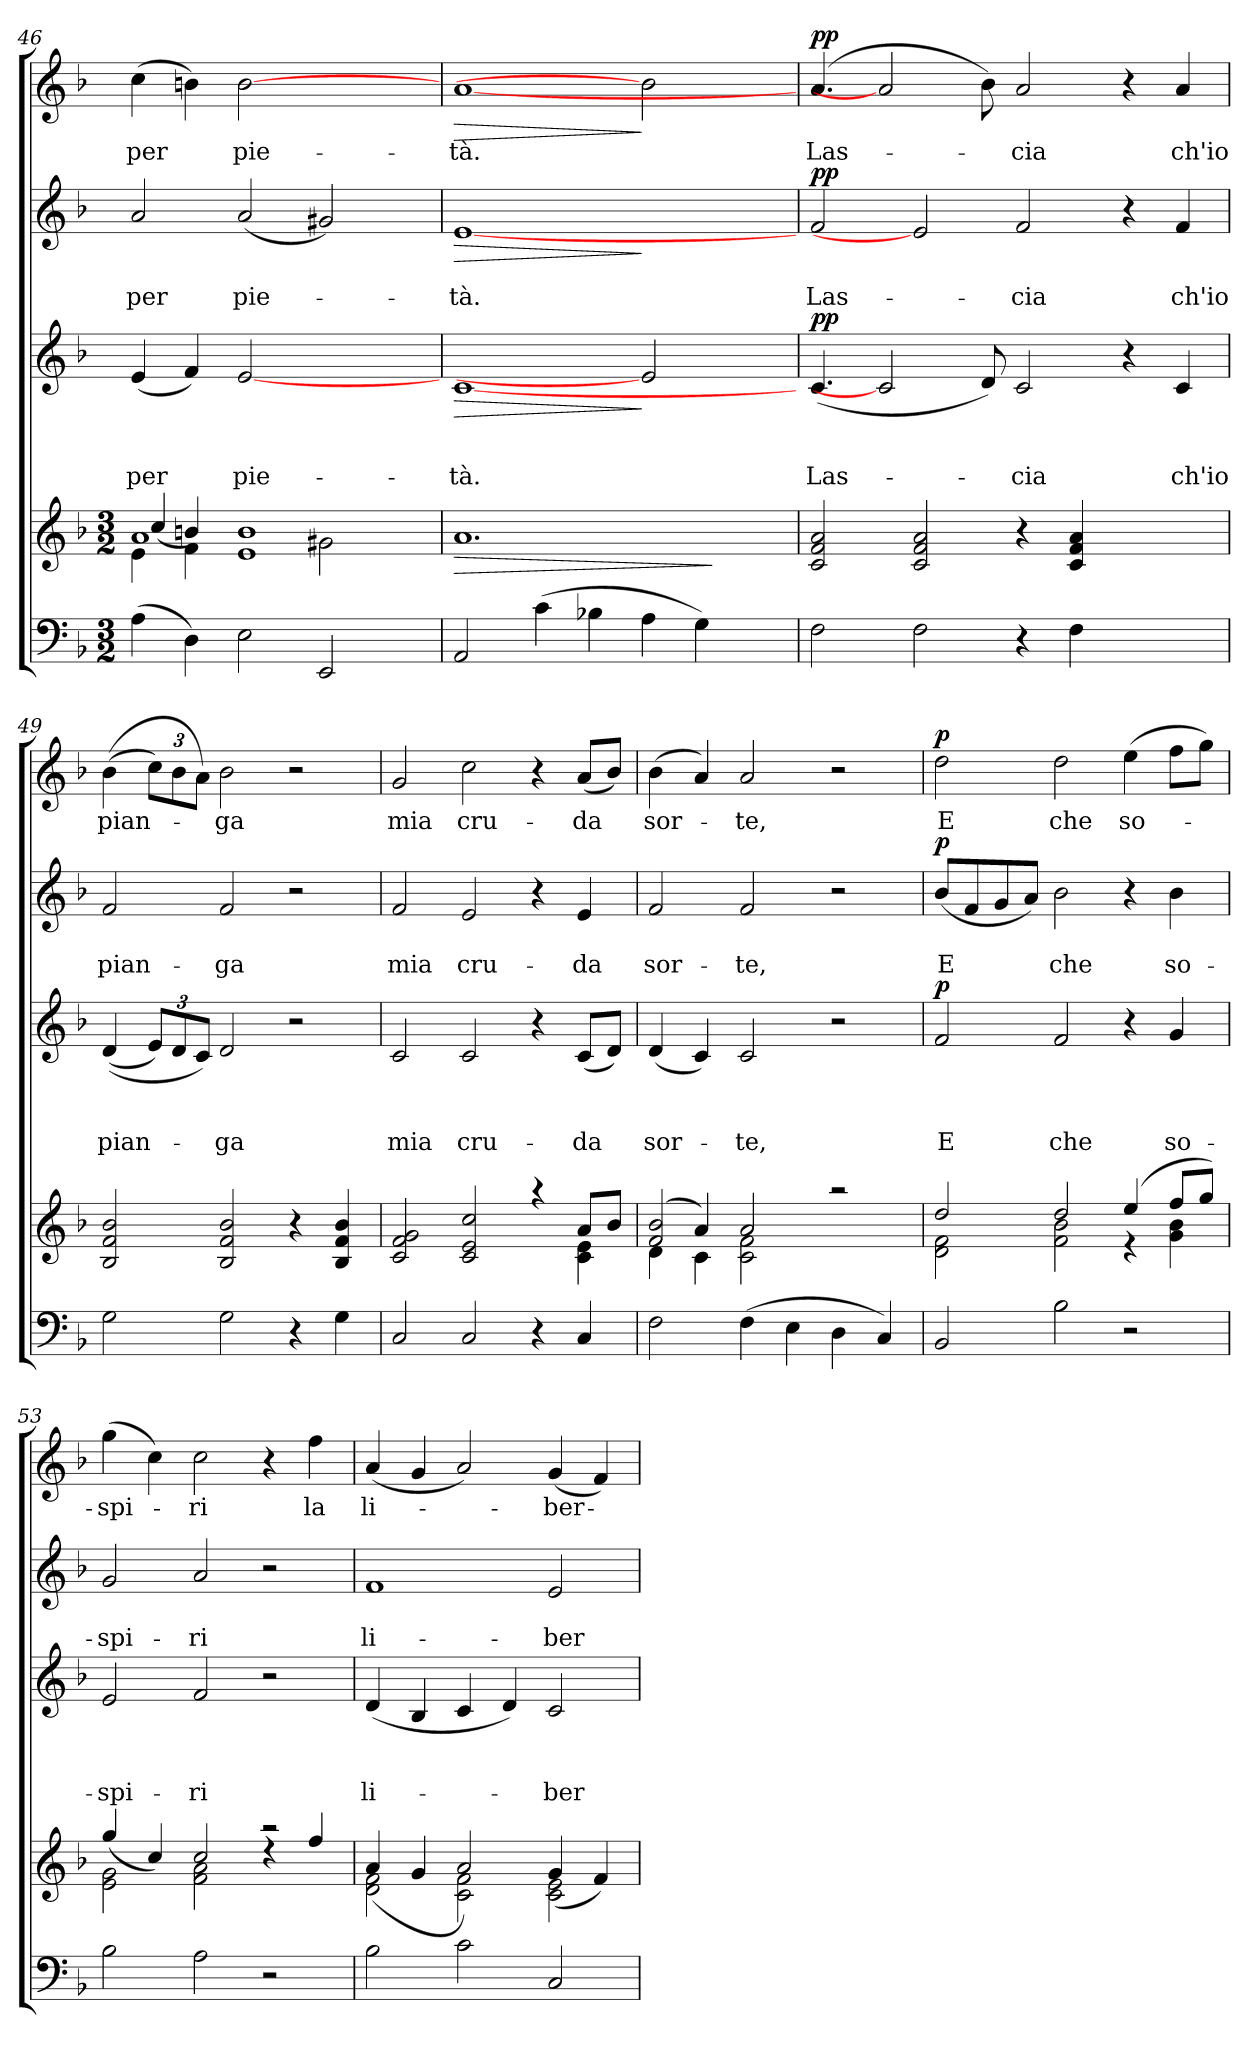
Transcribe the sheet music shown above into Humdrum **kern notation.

**kern	**kern	**dynam	**kern	**text	**text	**text	**dynam	**kern	**text	**text	**dynam	**kern	**text	**dynam
*part5	*part4	*part4	*part3	*part3	*part3	*part3	*part3	*part2	*part2	*part2	*part2	*part1	*part1	*part1
*staff5	*staff4	*staff4	*staff3	*staff3	*staff3	*staff3	*staff3	*staff2	*staff2	*staff2	*staff2	*staff1	*staff1	*staff1
*clefF4	*clefG2	*	*clefG2	*	*	*	*	*clefG2	*	*	*	*clefG2	*	*
*k[b-]	*k[b-]	*	*k[b-]	*	*	*	*	*k[b-]	*	*	*	*k[b-]	*	*
*F:	*F:	*	*F:	*	*	*	*	*F:	*	*	*	*F:	*	*
*M3/2	*M3/2	*	*	*	*	*	*	*	*	*	*	*	*	*
=46	=46	=46	=46	=46	=46	=46	=46	=46	=46	=46	=46	=46	=46	=46
*	*^	*	*	*	*	*	*	*	*	*	*	*	*	*
*	*	*^	*	*	*	*	*	*	*	*	*	*	*	*	*
!	!	!	!	!	!	!	!	!LO:LY:b	!	!	!	!LO:LY:b	!	!	!LO:LY:b	!
(>4A\	1a	(4cc/	4e\	.	(<4e/	.	.	per	.	2a/	.	per	.	(>4cc\	per	.
4D\)	.	4bn/)	4f\	.	4f/)	.	.	.	.	.	.	.	.	4bn\)	.	.
!	!	!	!	!	!	!	!	!LO:LY:b	!	!	!	!LO:LY:b	!	!	!LO:LY:b	!
2E\	.	1e 1b	1ryy	.	[2e	.	.	pie-	.	(<2a/	.	pie-	.	[2b	pie-	.
2EE/	2g#X\	.	.	.	2ryy	.	.	.	.	2g#X/)	.	.	.	2ryy	.	.
*	*v	*v	*v	*	*	*	*	*	*	*	*	*	*	*	*	*
=47	=47	=47	=47	=47	=47	=47	=47	=47	=47	=47	=47	=47	=47	=47
!	!	!LO:HP:b	!	!	!	!LO:LY:b	!LO:HP:b	!	!	!LO:LY:b	!LO:HP:b	!	!LO:LY:b	!LO:HP:b
2AA/	1.a	>	[1c	.	.	-tà.	>	[1e	.	-tà.	>	[1a	-tà.	>
(>4c\	.	.	.	.	.	.	.	.	.	.	.	.	.	.
4B-X\	.	.	.	.	.	.	.	.	.	.	.	.	.	.
4A\	.	.	2e]	.	.	.	]	2ryy	.	.	]	2b]	.	]
4G\)	.	.	.	.	.	.	.	.	.	.	.	.	.	.
.	.	]	.	.	.	.	.	.	.	.	.	.	.	.
!!LO:LB:g=z
=48	=48	=48	=48	=48	=48	=48	=48	=48	=48	=48	=48	=48	=48	=48
!	!	!	!	!	!	!LO:LY:b	!LO:DY:a	!	!	!LO:LY:b	!LO:DY:a	!	!LO:LY:b	!LO:DY:a
2F\	2c/ 2f/ 2a/	.	(<4.c/	.	.	Las-	pp	2f/	.	Las-	pp	(4.a/	Las-	pp
.	.	.	2c]	.	.	.	.	.	.	.	.	2a]	.	.
2F\	2c/ 2f/ 2a/	.	.	.	.	.	.	2e]	.	.	.	.	.	.
.	.	.	8d/)	.	.	.	.	.	.	.	.	8b-\)	.	.
!	!	!	!	!	!	!LO:LY:b	!	!	!	!LO:LY:b	!	!	!LO:LY:b	!
4r	4r	.	2c/	.	.	-cia	.	2f/	.	-cia	.	2a/	-cia	.
4F\	4c/ 4f/ 4a/	.	.	.	.	.	.	.	.	.	.	.	.	.
2ryy	2ryy	.	4r	.	.	.	.	4r	.	.	.	4r	.	.
!	!	!	!	!	!	!LO:LY:b	!	!	!	!LO:LY:b	!	!	!LO:LY:b	!
.	.	.	4c/	.	.	ch'io	.	4f/	.	ch'io	.	4a/	ch'io	.
=49	=49	=49	=49	=49	=49	=49	=49	=49	=49	=49	=49	=49	=49	=49
!	!	!	!	!	!	!LO:LY:b	!	!	!	!LO:LY:b	!	!	!LO:LY:b	!
2G\	2B-/ 2f/ 2b-/	.	(<(<4d/	.	.	pian-	.	2f/	.	pian-	.	(>(>4b-\	pian-	.
*	*	*	*Xbrackettup	*	*	*	*	*	*	*	*	*	*	*
.	.	.	12e/L)	.	.	.	.	.	.	.	.	12cc\L)	.	.
.	.	.	12d/	.	.	.	.	.	.	.	.	12b-\	.	.
.	.	.	12c/J)	.	.	.	.	.	.	.	.	12a\J)	.	.
!	!	!	!	!	!	!LO:LY:b	!	!	!	!LO:LY:b	!	!	!LO:LY:b	!
2G\	2B-/ 2f/ 2b-/	.	2d/	.	.	-ga	.	2f/	.	-ga	.	2b-\	-ga	.
4r	4r	.	2r	.	.	.	.	2r	.	.	.	2r	.	.
4G\	4B-/ 4f/ 4b-/	.	.	.	.	.	.	.	.	.	.	.	.	.
=50	=50	=50	=50	=50	=50	=50	=50	=50	=50	=50	=50	=50	=50	=50
*	*^	*	*	*	*	*	*	*	*	*	*	*	*	*
!	!	!	!	!	!	!	!LO:LY:b	!	!	!	!LO:LY:b	!	!	!LO:LY:b	!
2C/	2c/ 2f/ 2g/	1ryy	.	2c/	.	.	mia	.	2f/	.	mia	.	2g/	mia	.
!	!	!	!	!	!	!	!LO:LY:b	!	!	!	!LO:LY:b	!	!	!LO:LY:b	!
2C/	2c/ 2e/ 2cc/	.	.	2c/	.	.	cru-	.	2e/	.	cru-	.	2cc\	cru-	.
4r	4raa	4ryy	.	4r	.	.	.	.	4r	.	.	.	4r	.	.
!	!	!	!	!	!	!	!LO:LY:b	!	!	!	!LO:LY:b	!	!	!LO:LY:b	!
4C/	8a/L	4c\ 4e\	.	(<8c/L	.	.	-da	.	4e/	.	-da	.	(<8a/L	-da	.
.	8b-/J	.	.	8d/J)	.	.	.	.	.	.	.	.	8b-/J)	.	.
=51	=51	=51	=51	=51	=51	=51	=51	=51	=51	=51	=51	=51	=51	=51	=51
*	*	*^	*	*	*	*	*	*	*	*	*	*	*	*	*
!	!	!	!	!	!	!	!	!LO:LY:b	!	!	!	!LO:LY:b	!	!	!LO:LY:b	!
2F\	(2f/ 2b-/	4d\	4ryy	.	(<4d/	.	.	sor-	.	2f/	.	sor-	.	(>4b-\	sor-	.
.	.	4c\	4a/)	.	4c/)	.	.	.	.	.	.	.	.	4a/)	.	.
!	!	!	!	!	!	!	!	!LO:LY:b	!	!	!	!LO:LY:b	!	!	!LO:LY:b	!
(>4F\	2a/	1ryy	2c\ 2f\	.	2c/	.	.	-te,	.	2f/	.	-te,	.	2a/	-te,	.
4E\	.	.	.	.	.	.	.	.	.	.	.	.	.	.	.	.
4D\	2raa	.	2ryy	.	2r	.	.	.	.	2r	.	.	.	2r	.	.
4C/)	.	.	.	.	.	.	.	.	.	.	.	.	.	.	.	.
*	*	*v	*v	*	*	*	*	*	*	*	*	*	*	*	*	*
=52	=52	=52	=52	=52	=52	=52	=52	=52	=52	=52	=52	=52	=52	=52	=52
!	!	!	!	!	!	!	!LO:LY:b	!LO:DY:a	!	!	!LO:LY:b	!LO:DY:a	!	!LO:LY:b	!LO:DY:a
2BB-/	2dd/	2d\ 2f\	.	2f/	.	.	E	p	(<8b-/L	.	E	p	2dd\	E	p
.	.	.	.	.	.	.	.	.	8f/	.	.	.	.	.	.
.	.	.	.	.	.	.	.	.	8g/	.	.	.	.	.	.
.	.	.	.	.	.	.	.	.	8a/J)	.	.	.	.	.	.
!	!	!	!	!	!	!	!LO:LY:b	!	!	!	!LO:LY:b	!	!	!LO:LY:b	!
2B-\	2dd/	2f\ 2b-\	.	2f/	.	.	che	.	2b-\	.	che	.	2dd\	che	.
!	!	!	!	!	!	!	!	!	!	!	!	!	!	!LO:LY:b	!
2r	(4ee/	4re	.	4r	.	.	.	.	4r	.	.	.	(>4ee\	so-	.
!	!	!	!	!	!	!	!LO:LY:b	!	!	!	!LO:LY:b	!	!	!	!
.	8ff/L	4g\ 4b-\	.	4g/	.	.	so-	.	4b-\	.	so-	.	8ff\L	.	.
.	8gg/J)	.	.	.	.	.	.	.	.	.	.	.	8gg\J)	.	.
!!LO:PB:g=z
=53	=53	=53	=53	=53	=53	=53	=53	=53	=53	=53	=53	=53	=53	=53	=53
!	!	!	!	!	!	!	!LO:LY:b	!	!	!	!LO:LY:b	!	!	!LO:LY:b	!
2B-\	2e\ 2g\	(4gg/	.	2e/	.	.	-spi-	.	2g/	.	-spi-	.	(>4gg\	-spi-	.
.	.	4cc/)	.	.	.	.	.	.	.	.	.	.	4cc\)	.	.
!	!	!	!	!	!	!	!LO:LY:b	!	!	!	!LO:LY:b	!	!	!LO:LY:b	!
2A\	2f\ 2a\	2cc/	.	2f/	.	.	-ri	.	2a/	.	-ri	.	2cc\	-ri	.
2r	2raa	4rdd	.	2r	.	.	.	.	2r	.	.	.	4r	.	.
!	!	!	!	!	!	!	!	!	!	!	!	!	!	!LO:LY:b	!
.	.	4ff/	.	.	.	.	.	.	.	.	.	.	4ff\	la	.
=54	=54	=54	=54	=54	=54	=54	=54	=54	=54	=54	=54	=54	=54	=54	=54
!	!	!	!	!	!	!	!LO:LY:b	!	!	!	!LO:LY:b:rj	!	!	!LO:LY:b	!
2B-\	2d\ 2f\	(4a/	.	(<4d/	.	.	li-	.	1f	.	li-	.	(<4a/	li-	.
.	.	4g/	.	4B-/	.	.	.	.	.	.	.	.	4g/	.	.
2c\	2c\ 2f\	2a/)	.	4c/	.	.	.	.	.	.	.	.	2a/)	.	.
.	.	.	.	4d/)	.	.	.	.	.	.	.	.	.	.	.
!	!	!	!	!	!	!	!LO:LY:b	!	!	!	!LO:LY:b	!	!	!LO:LY:b	!
2C/	2c\ 2e\	(4g/	.	2c/	.	.	-ber-	.	2e/	.	-ber-	.	(<4g/	-ber-	.
.	.	4f/)	.	.	.	.	.	.	.	.	.	.	4f/)	.	.
*	*v	*v	*	*	*	*	*	*	*	*	*	*	*	*	*
=	=	=	=	=	=	=	=	=	=	=	=	=	=	=
*-	*-	*-	*-	*-	*-	*-	*-	*-	*-	*-	*-	*-	*-	*-
